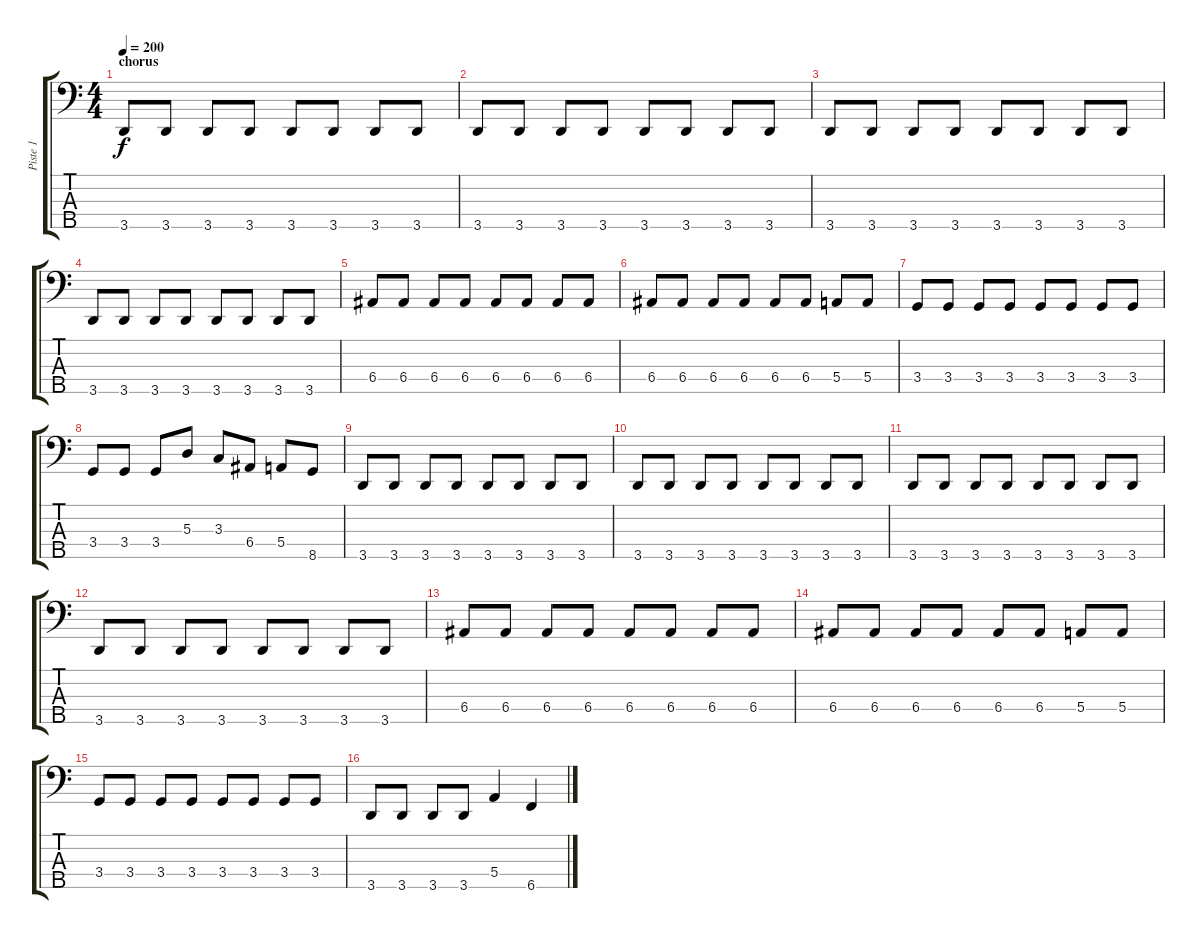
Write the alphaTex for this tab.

\track ("Piste 1" "Piste 1") {instrument electricbasspick}
\staff {score tabs}
\tuning (G2 D2 A1 E1 B0) {hide}
\ts (4 4)
\section ("" "chorus")
\tempo 200
\clef f4
\ks c
3.5.8{dy f} 3.5.8 3.5.8 3.5.8 3.5.8 3.5.8 3.5.8 3.5.8 |
3.5.8 3.5.8 3.5.8 3.5.8 3.5.8 3.5.8 3.5.8 3.5.8 |
3.5.8 3.5.8 3.5.8 3.5.8 3.5.8 3.5.8 3.5.8 3.5.8 |
3.5.8 3.5.8 3.5.8 3.5.8 3.5.8 3.5.8 3.5.8 3.5.8 |
6.4.8 6.4.8 6.4.8 6.4.8 6.4.8 6.4.8 6.4.8 6.4.8 |
6.4.8 6.4.8 6.4.8 6.4.8 6.4.8 6.4.8 5.4.8 5.4.8 |
3.4.8 3.4.8 3.4.8 3.4.8 3.4.8 3.4.8 3.4.8 3.4.8 |
3.4.8 3.4.8 3.4.8 5.3.8 3.3.8 6.4.8 5.4.8 8.5.8 |
3.5.8 3.5.8 3.5.8 3.5.8 3.5.8 3.5.8 3.5.8 3.5.8 |
3.5.8 3.5.8 3.5.8 3.5.8 3.5.8 3.5.8 3.5.8 3.5.8 |
3.5.8 3.5.8 3.5.8 3.5.8 3.5.8 3.5.8 3.5.8 3.5.8 |
3.5.8 3.5.8 3.5.8 3.5.8 3.5.8 3.5.8 3.5.8 3.5.8 |
6.4.8 6.4.8 6.4.8 6.4.8 6.4.8 6.4.8 6.4.8 6.4.8 |
6.4.8 6.4.8 6.4.8 6.4.8 6.4.8 6.4.8 5.4.8 5.4.8 |
3.4.8 3.4.8 3.4.8 3.4.8 3.4.8 3.4.8 3.4.8 3.4.8 |
3.5.8 3.5.8 3.5.8 3.5.8 5.4.4 6.5.4
